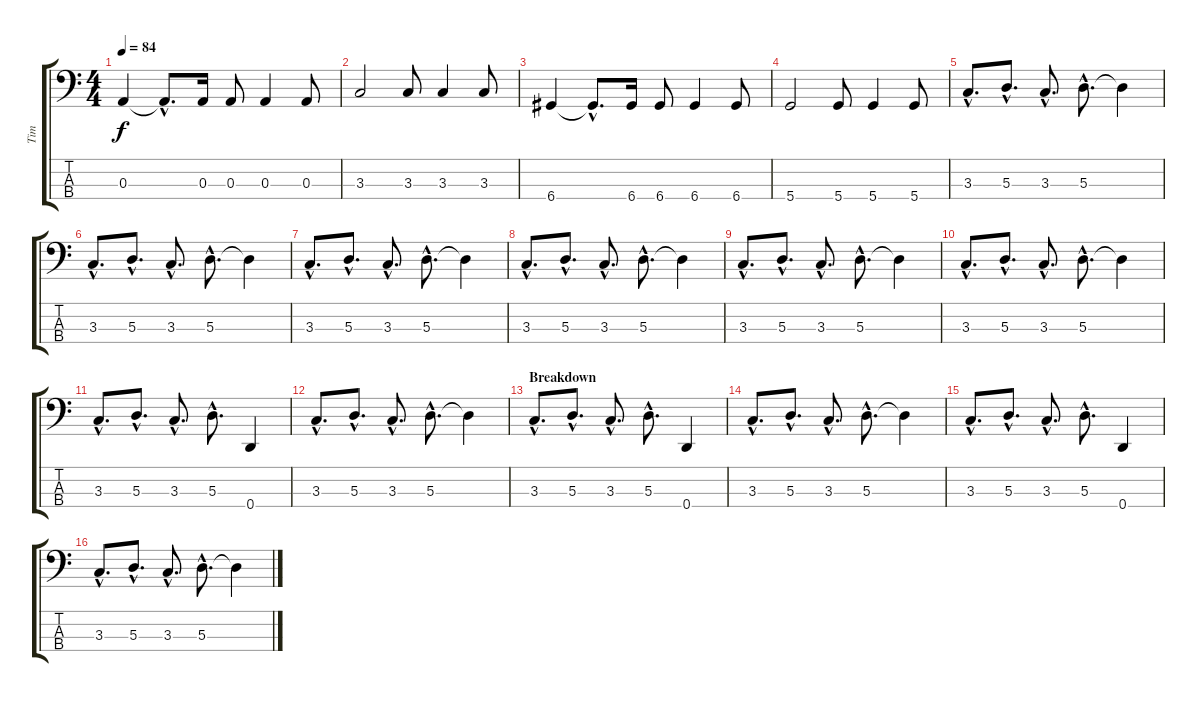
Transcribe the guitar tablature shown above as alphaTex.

\track ("Tim" "Tim") {instrument electricbassfinger}
\staff {score tabs}
\tuning (G2 D2 A1 D1) {hide}
\ts (4 4)
\tempo 84
\clef f4
\ks c
0.3.4{dy f} 0.3{hac t}.8{d} 0.3.16 0.3.8 0.3.4 0.3.8 |
3.3.2 3.3.8 3.3.4 3.3.8 |
6.4.4 6.4{hac t}.8{d} 6.4.16 6.4.8 6.4.4 6.4.8 |
5.4.2 5.4.8 5.4.4 5.4.8 |
3.3{hac}.8{d} 5.3{hac}.8{d} 3.3{hac}.8{d} 5.3{hac}.8{d} 5.3{t}.4 |
3.3{hac}.8{d} 5.3{hac}.8{d} 3.3{hac}.8{d} 5.3{hac}.8{d} 5.3{t}.4 |
3.3{hac}.8{d} 5.3{hac}.8{d} 3.3{hac}.8{d} 5.3{hac}.8{d} 5.3{t}.4 |
3.3{hac}.8{d} 5.3{hac}.8{d} 3.3{hac}.8{d} 5.3{hac}.8{d} 5.3{t}.4 |
3.3{hac}.8{d} 5.3{hac}.8{d} 3.3{hac}.8{d} 5.3{hac}.8{d} 5.3{t}.4 |
3.3{hac}.8{d} 5.3{hac}.8{d} 3.3{hac}.8{d} 5.3{hac}.8{d} 5.3{t}.4 |
3.3{hac}.8{d} 5.3{hac}.8{d} 3.3{hac}.8{d} 5.3{hac}.8{d} 0.4.4 |
3.3{hac}.8{d} 5.3{hac}.8{d} 3.3{hac}.8{d} 5.3{hac}.8{d} 5.3{t}.4 |
\section ("" "Breakdown")
3.3{hac}.8{d} 5.3{hac}.8{d} 3.3{hac}.8{d} 5.3{hac}.8{d} 0.4.4 |
3.3{hac}.8{d} 5.3{hac}.8{d} 3.3{hac}.8{d} 5.3{hac}.8{d} 5.3{t}.4 |
3.3{hac}.8{d} 5.3{hac}.8{d} 3.3{hac}.8{d} 5.3{hac}.8{d} 0.4.4 |
3.3{hac}.8{d} 5.3{hac}.8{d} 3.3{hac}.8{d} 5.3{hac}.8{d} 5.3{t}.4
